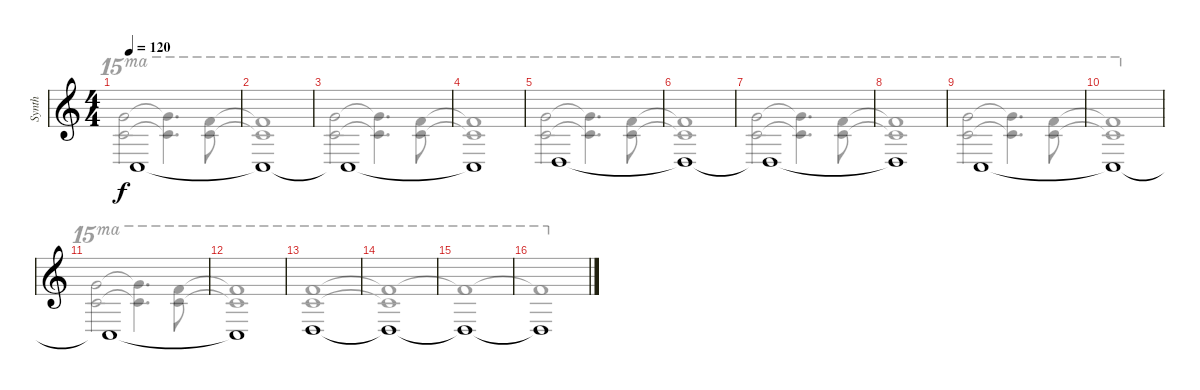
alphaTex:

\track ("Synth" "Synth") {instrument stringensemble2}
\staff {score}
\tuning (E4 C4 G3 C3 G2 C2) {hide}
\voice
\ts (4 4)
\tempo 120
\clef g2
\ks c
5.5.1{dy f} |
5.5{t}.1 |
5.5{t}.1 |
5.5{t}.1 |
2.4.1 |
2.4{t}.1 |
2.4{t}.1 |
2.4{t}.1 |
5.5.1 |
5.5{t}.1 |
5.5{t}.1 |
5.5{t}.1 |
2.4.1 |
2.4{t}.1 |
2.4{t}.1 |
2.4{t}.1
\voice
\clef g2
\ottava regular
\simile none
\ks c
(27.1 24.2).2{ot 15ma dy f} (27.1{t} 24.2{t}).4{d ot 15ma} (25.1 24.2).8{ot 15ma} |
(25.1{t} 24.2{t}).1{ot 15ma} |
(27.1 24.2).2{ot 15ma} (27.1{t} 24.2{t}).4{d ot 15ma} (25.1 24.2).8{ot 15ma} |
(25.1{t} 24.2{t}).1{ot 15ma} |
(27.1 24.2).2{ot 15ma} (27.1{t} 24.2{t}).4{d ot 15ma} (25.1 24.2).8{ot 15ma} |
(25.1{t} 24.2{t}).1{ot 15ma} |
(27.1 24.2).2{ot 15ma} (27.1{t} 24.2{t}).4{d ot 15ma} (25.1 24.2).8{ot 15ma} |
(25.1{t} 24.2{t}).1{ot 15ma} |
(27.1 24.2).2{ot 15ma} (27.1{t} 24.2{t}).4{d ot 15ma} (25.1 24.2).8{ot 15ma} |
(25.1{t} 24.2{t}).1{ot 15ma} |
(27.1 24.2).2{ot 15ma} (27.1{t} 24.2{t}).4{d ot 15ma} (25.1 24.2).8{ot 15ma} |
(25.1{t} 24.2{t}).1{ot 15ma} |
(25.1 24.2).1{ot 15ma} |
(25.1{t} 24.2{t}).1{ot 15ma} |
25.1{t}.1{ot 15ma} |
25.1{t}.1{ot 15ma}
